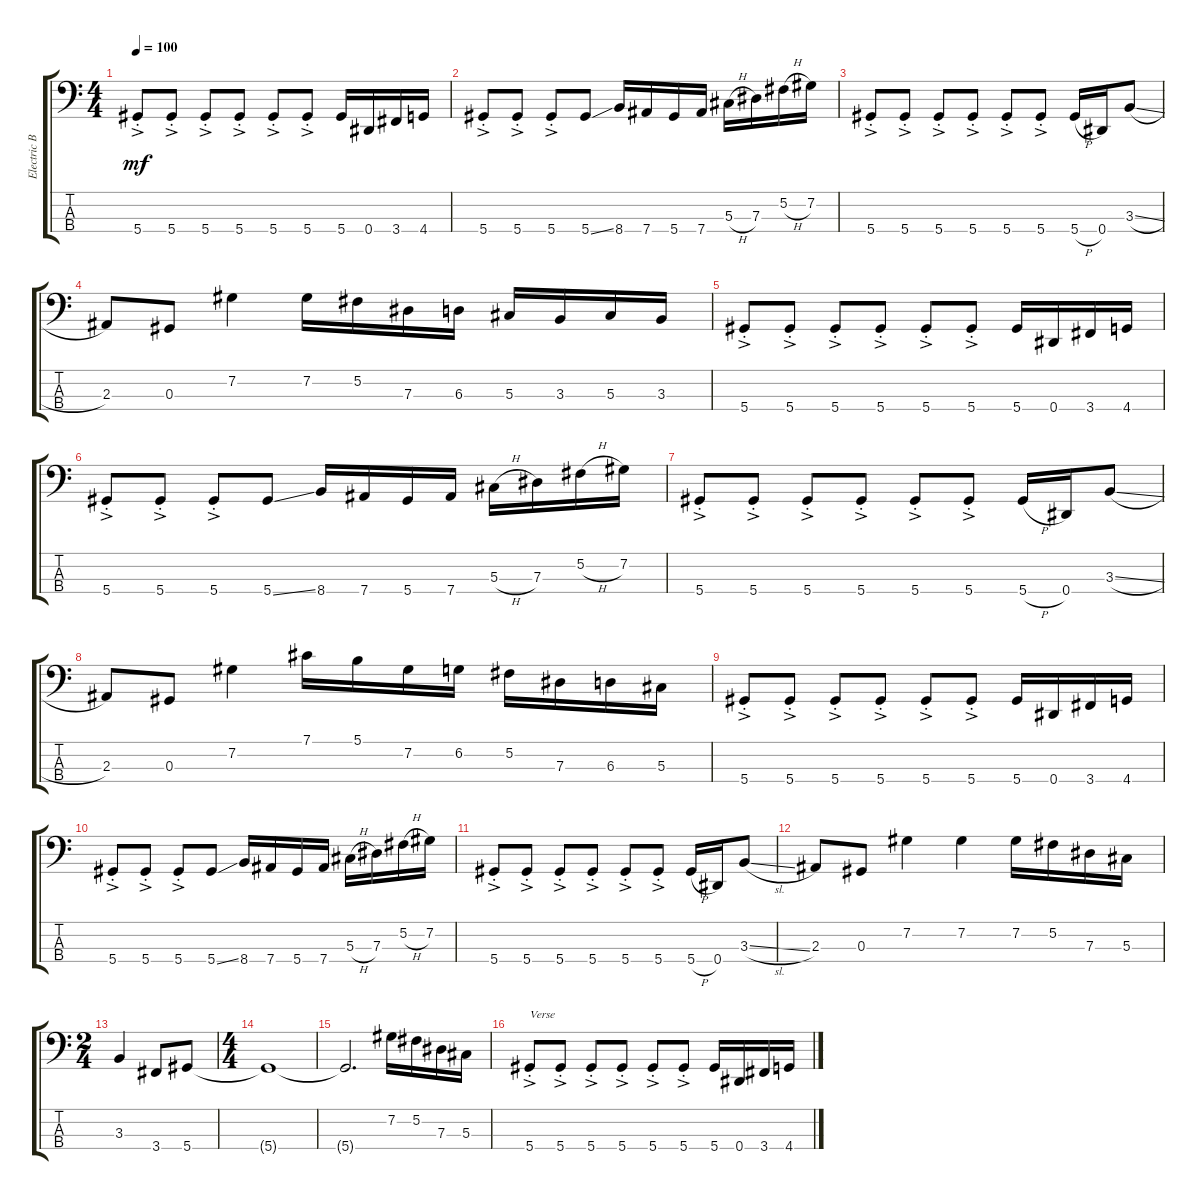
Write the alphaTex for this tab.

\track ("Electric Bass" "Electric B") {instrument electricbassfinger}
\staff {score tabs}
\tuning (Gb2 Db2 Ab1 Eb1) {hide}
\ts (4 4)
\tempo 100
\clef f4
\ks c
5.4{ac st}.8{dy mf} 5.4{ac st}.8 5.4{ac st}.8 5.4{ac st}.8 5.4{ac st}.8 5.4{ac st}.8 5.4.16 0.4.16 3.4.16 4.4.16 |
5.4{ac st}.8 5.4{ac st}.8 5.4{ac st}.8 5.4{ss}.8 8.4.16 7.4.16 5.4.16 7.4.16 5.3{h}.16 7.3.16 5.2{h}.16 7.2.16 |
5.4{ac st}.8 5.4{ac st}.8 5.4{ac st}.8 5.4{ac st}.8 5.4{ac st}.8 5.4{ac st}.8 5.4{h}.16 0.4.16 3.3{sl}.8 |
2.3.8 0.3.8 7.2.4 7.2.16 5.2.16 7.3.16 6.3.16 5.3.16 3.3.16 5.3.16 3.3.16 |
5.4{ac st}.8 5.4{ac st}.8 5.4{ac st}.8 5.4{ac st}.8 5.4{ac st}.8 5.4{ac st}.8 5.4.16 0.4.16 3.4.16 4.4.16 |
5.4{ac st}.8 5.4{ac st}.8 5.4{ac st}.8 5.4{ss}.8 8.4.16 7.4.16 5.4.16 7.4.16 5.3{h}.16 7.3.16 5.2{h}.16 7.2.16 |
5.4{ac st}.8 5.4{ac st}.8 5.4{ac st}.8 5.4{ac st}.8 5.4{ac st}.8 5.4{ac st}.8 5.4{h}.16 0.4.16 3.3{sl}.8 |
2.3.8 0.3.8 7.2.4 7.1.16 5.1.16 7.2.16 6.2.16 5.2.16 7.3.16 6.3.16 5.3.16 |
5.4{ac st}.8 5.4{ac st}.8 5.4{ac st}.8 5.4{ac st}.8 5.4{ac st}.8 5.4{ac st}.8 5.4.16 0.4.16 3.4.16 4.4.16 |
5.4{ac st}.8 5.4{ac st}.8 5.4{ac st}.8 5.4{ss}.8 8.4.16 7.4.16 5.4.16 7.4.16 5.3{h}.16 7.3.16 5.2{h}.16 7.2.16 |
5.4{ac st}.8 5.4{ac st}.8 5.4{ac st}.8 5.4{ac st}.8 5.4{ac st}.8 5.4{ac st}.8 5.4{h}.16 0.4.16 3.3{sl}.8 |
2.3.8 0.3.8 7.2.4 7.2.4 7.2.16 5.2.16 7.3.16 5.3.16 |
\ts (2 4)
3.3.4 3.4.8 5.4.8 |
\ts (4 4)
5.4{t}.1 |
5.4{t}.2{d} 7.2.16 5.2.16 7.3.16 5.3.16 |
5.4{ac st}.8{txt "Verse"} 5.4{ac st}.8 5.4{ac st}.8 5.4{ac st}.8 5.4{ac st}.8 5.4{ac st}.8 5.4.16 0.4.16 3.4.16 4.4.16
